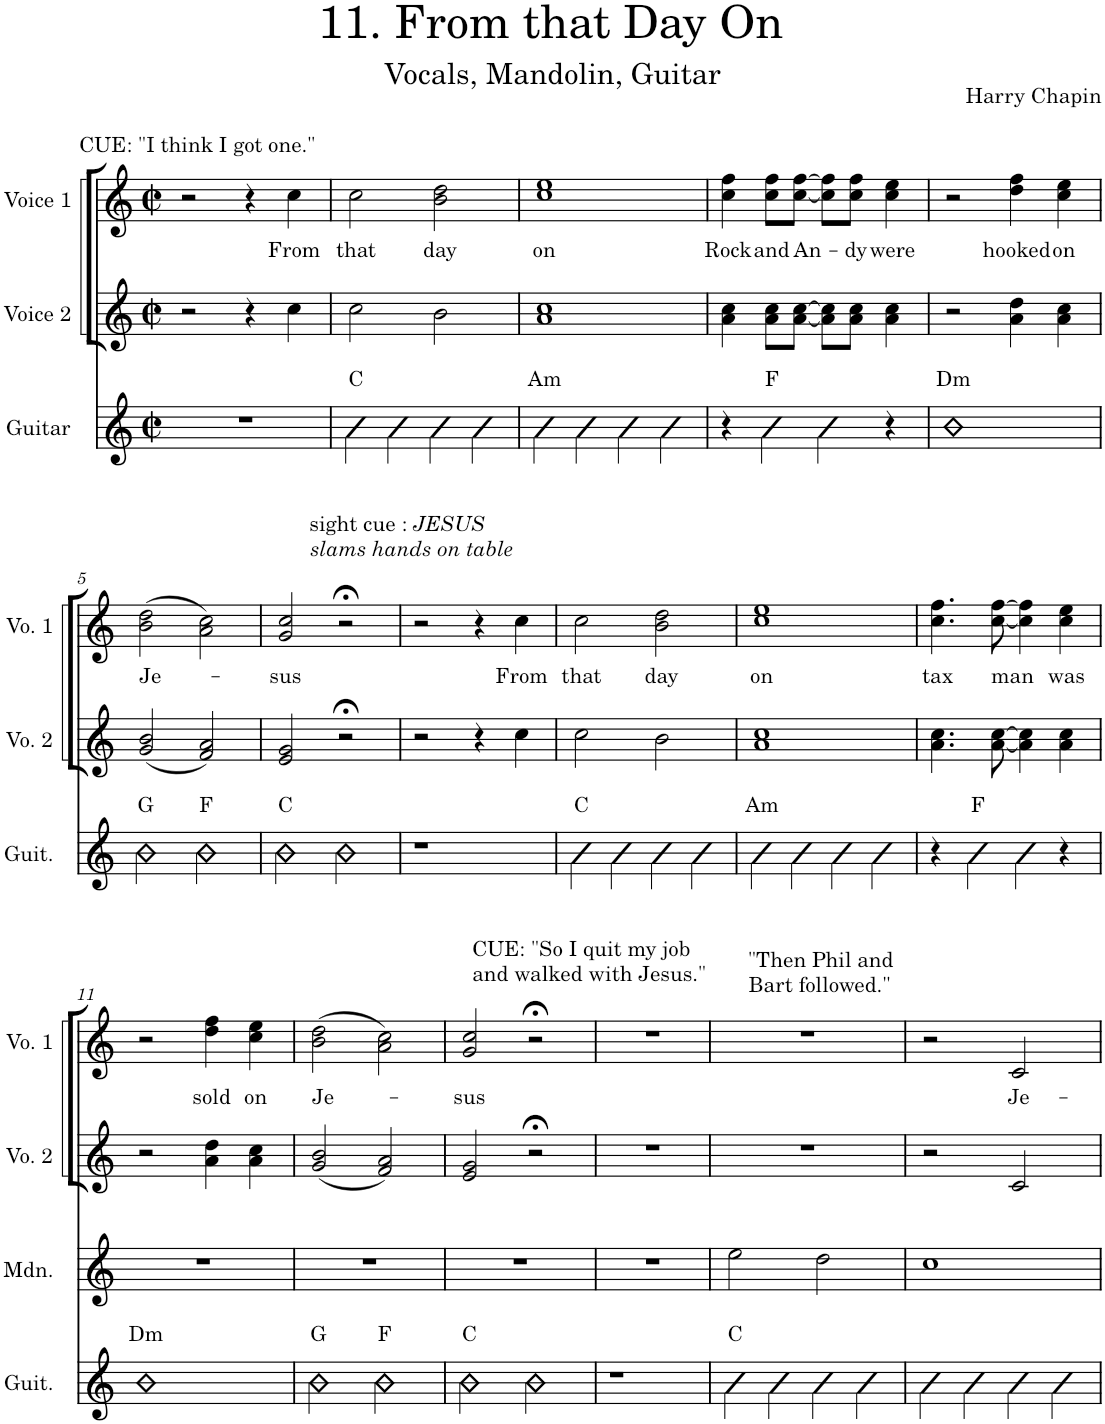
**kern	**text	**kern	**kern	**kern	**text
*part4	*part4	*part3	*part2	*part1	*part1
*staff4	*staff4	*staff3	*staff2	*staff1	*staff1
*I"Guitar	*	*I"Mandolin	*I"Voice 2	*I"Voice 1	*
*I'Guit.	*	*I'Mdn.	*I'Vo. 2	*I'Vo. 1	*
*	*	*stria5	*	*	*
*clefG2	*	*clefG2	*clefG2	*clefG2	*
*Trd7c12	*	*	*	*	*
*k[]	*	*k[]	*k[]	*k[]	*
*M2/2	*	*M2/2	*M2/2	*M2/2	*
*met(c|)	*	*met(c|)	*met(c|)	*met(c|)	*
=1	=1	=1	=1	=1	=1
!	!	!	!	!LO:TX:a:t=CUE&colon; "I think I got one."	!
1r	.	1r	2r	2r	.
.	.	.	4r	4r	.
!	!	!	!	!	!LO:LY:b
.	.	.	4cc\	4cc\	From
=1	=1	=1	=1	=1	=1
!	!LO:LY:a	!	!	!	!LO:LY:b
4b\	C	1r	2cc\	2cc\	that
4b\	.	.	.	.	.
!	!	!	!	!	!LO:LY:b
4b\	.	.	2b\	2b\ 2dd\	day
4b\	.	.	.	.	.
=2	=2	=2	=2	=2	=2
!	!LO:LY:a	!	!	!	!LO:LY:b
4b\	Am	1r	1a 1cc	1cc 1ee	on
4b\	.	.	.	.	.
4b\	.	.	.	.	.
4b\	.	.	.	.	.
=3	=3	=3	=3	=3	=3
!	!	!	!	!	!LO:LY:b
4r	.	1r	4a\ 4cc\	4cc\ 4ff\	Rock
!	!LO:LY:a	!	!	!	!LO:LY:b
4b\	F	.	8a\ 8cc\L	8cc\ 8ff\L	and
!	!	!	!	!	!LO:LY:b
.	.	.	[8a\ [8cc\J	[8cc\ [8ff\J	An-
4b\	.	.	8a\] 8cc\]L	8cc\] 8ff\]L	.
!	!	!	!	!	!LO:LY:b
.	.	.	8a\ 8cc\J	8cc\ 8ff\J	-dy
!	!	!	!	!	!LO:LY:b
4r	.	.	4a\ 4cc\	4cc\ 4ee\	were
=4	=4	=4	=4	=4	=4
!	!LO:LY:a	!	!	!	!
1b	Dm	1r	2r	2r	.
!	!	!	!	!	!LO:LY:b
.	.	.	4a\ 4dd\	4dd\ 4ff\	hooked
!	!	!	!	!	!LO:LY:b
.	.	.	4a\ 4cc\	4cc\ 4ee\	on
!!LO:LB:g=z
=5	=5	=5	=5	=5	=5
!	!LO:LY:a	!	!	!	!LO:LY:b
2b\	G	1r	(2g/ 2b/	(2b\ 2dd\	Je-
!	!LO:LY:a	!	!	!	!
2b\	F	.	2f/ 2a/)	2a\ 2cc\)	.
=6	=6	=6	=6	=6	=6
!	!LO:LY:a	!	!	!	!LO:LY:b
2b\	C	1r	2e/ 2g/	2g/ 2cc/	-sus
!	!	!	!	!LO:TX:a:t=sight cue &colon;	!
!	!	!	!	!LO:TX:a:i:t=JESUS	!
!	!	!	!	!LO:TX:a:t=slams hands on table	!
2b\	.	.	2r;<	2r;<	.
=7	=7	=7	=7	=7	=7
1r	.	1r	2r	2r	.
.	.	.	4r	4r	.
!	!	!	!	!	!LO:LY:b
.	.	.	4cc\	4cc\	From
=8	=8	=8	=8	=8	=8
!	!LO:LY:a	!	!	!	!LO:LY:b
4b\	C	1r	2cc\	2cc\	that
4b\	.	.	.	.	.
!	!	!	!	!	!LO:LY:b
4b\	.	.	2b\	2b\ 2dd\	day
4b\	.	.	.	.	.
=9	=9	=9	=9	=9	=9
!	!LO:LY:a	!	!	!	!LO:LY:b
4b\	Am	1r	1a 1cc	1cc 1ee	on
4b\	.	.	.	.	.
4b\	.	.	.	.	.
4b\	.	.	.	.	.
=10	=10	=10	=10	=10	=10
!	!	!	!	!	!LO:LY:b
4r	.	1r	4.a\ 4.cc\	4.cc\ 4.ff\	tax
!	!LO:LY:a	!	!	!	!
4b\	F	.	.	.	.
!	!	!	!	!	!LO:LY:b
.	.	.	[8a\ [8cc\	[8cc\ [8ff\	man
4b\	.	.	4a\] 4cc\]	4cc\] 4ff\]	.
!	!	!	!	!	!LO:LY:b
4r	.	.	4a\ 4cc\	4cc\ 4ee\	was
!!LO:LB:g=z
=11	=11	=11	=11	=11	=11
!	!LO:LY:a	!	!	!	!
1b	Dm	1r	2r	2r	.
!	!	!	!	!	!LO:LY:b
.	.	.	4a\ 4dd\	4dd\ 4ff\	sold
!	!	!	!	!	!LO:LY:b
.	.	.	4a\ 4cc\	4cc\ 4ee\	on
=12	=12	=12	=12	=12	=12
!	!LO:LY:a	!	!	!	!LO:LY:b
2b\	G	1r	(2g/ 2b/	(2b\ 2dd\	Je-
!	!LO:LY:a	!	!	!	!
2b\	F	.	2f/ 2a/)	2a\ 2cc\)	.
=13	=13	=13	=13	=13	=13
!	!LO:LY:a	!	!	!	!LO:LY:b
2b\	C	1r	2e/ 2g/	2g/ 2cc/	-sus
!	!	!	!	!LO:TX:a:t=CUE&colon; "So I quit my job	!
!	!	!	!	!LO:TX:a:t=and walked with Jesus."	!
2b\	.	.	2r;<	2r;<	.
=14	=14	=14	=14	=14	=14
1r	.	1r	1r	1r	.
=15	=15	=15	=15	=15	=15
!	!	!	!	!LO:TX:a:t="Then Phil and	!
!	!	!	!	!LO:TX:a:t=Bart followed."	!
!	!LO:LY:a	!	!	!	!
4b\	C	2ee\	1r	1r	.
4b\	.	.	.	.	.
4b\	.	2dd\	.	.	.
4b\	.	.	.	.	.
=16	=16	=16	=16	=16	=16
4b\	.	1cc	2r	2r	.
4b\	.	.	.	.	.
!	!	!	!	!	!LO:LY:b
4b\	.	.	2c/	2c/	Je-
4b\	.	.	.	.	.
=	=	=	=	=	=
*-	*-	*-	*-	*-	*-
